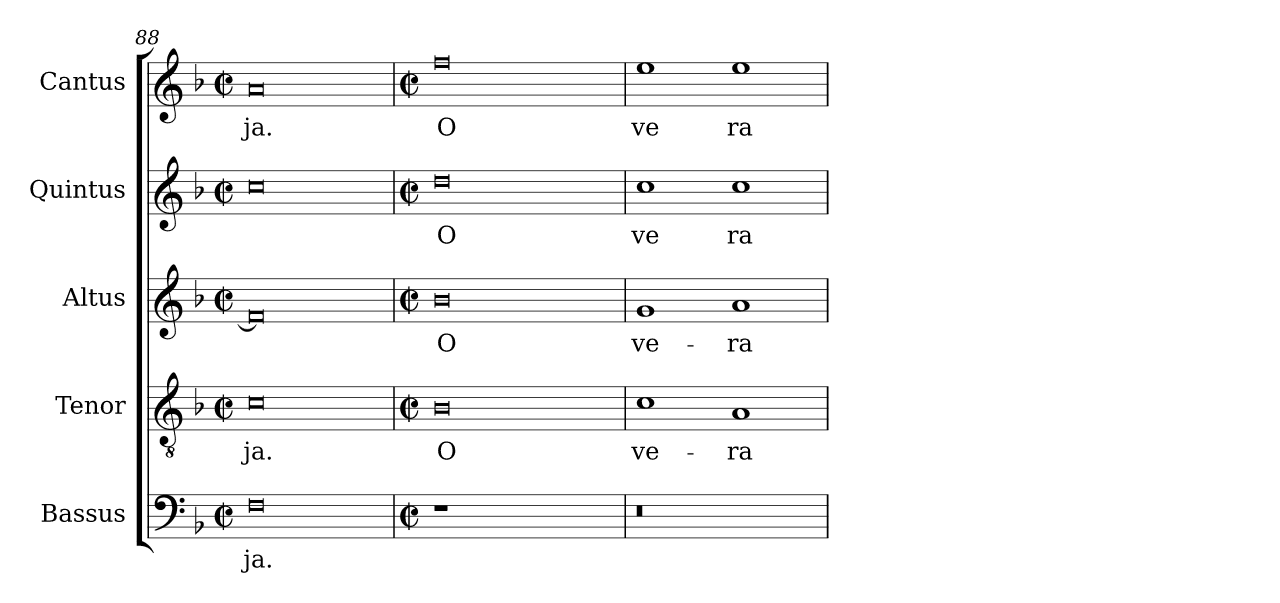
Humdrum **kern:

**kern	**text	**kern	**text	**kern	**text	**kern	**text	**kern	**text
*part5	*part5	*part4	*part4	*part3	*part3	*part2	*part2	*part1	*part1
*staff5	*staff5	*staff4	*staff4	*staff3	*staff3	*staff2	*staff2	*staff1	*staff1
*I"Bassus	*	*I"Tenor	*	*I"Altus	*	*I"Quintus	*	*I"Cantus	*
*clefF4	*	*clefGv2	*	*clefG2	*	*clefG2	*	*clefG2	*
*k[b-]	*	*k[b-]	*	*k[b-]	*	*k[b-]	*	*k[b-]	*
*F:	*	*F:	*	*F:	*	*F:	*	*F:	*
*M2/2	*	*M2/2	*	*M2/2	*	*M2/2	*	*M2/2	*
*met(c|)	*	*met(c|)	*	*met(c|)	*	*met(c|)	*	*met(c|)	*
=88	=88	=88	=88	=88	=88	=88	=88	=88	=88
!	!LO:LY:b:cj	!	!LO:LY:b:cj	!	!LO:LY:b:cj	!	!LO:LY:b:cj	!	!LO:LY:b:cj
0F	ja.	0c	ja.	0f]	.	0cc	.	0a	-ja.
!!LO:PB:g=z
=89!	=89!	=89!	=89!	=89!	=89!	=89!	=89!	=89!	=89!
*M2/2	*	*M2/2	*	*M2/2	*	*M2/2	*	*M2/2	*
*met(c|)	*	*met(c|)	*	*met(c|)	*	*met(c|)	*	*met(c|)	*
!	!	!	!LO:LY:b:cj	!	!LO:LY:b:cj	!	!LO:LY:b:cj	!	!LO:LY:b:cj
1r	.	0B-	O	0b-	O	0dd	O	0ff	O
1ryy	.	.	.	.	.	.	.	.	.
=90	=90	=90	=90	=90	=90	=90	=90	=90	=90
!	!	!	!LO:LY:b:cj	!	!LO:LY:b:cj	!	!LO:LY:b:cj	!	!LO:LY:b:cj
0r	.	1c	ve-	1g	ve-	1cc	ve	1ee	ve
!	!	!	!LO:LY:b:cj	!	!LO:LY:b:cj	!	!LO:LY:b:cj	!	!LO:LY:b:cj
.	.	1A	-ra	1a	-ra	1cc	ra	1ee	ra
=	=	=	=	=	=	=	=	=	=
*-	*-	*-	*-	*-	*-	*-	*-	*-	*-
